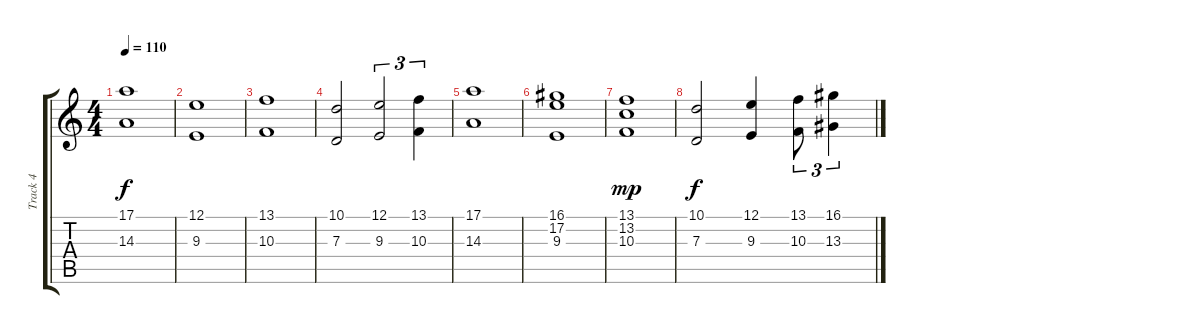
\track ("Track 4" "Track 4") {instrument stringensemble1}
\staff {score tabs}
\tuning (E4 B3 G3 D3 A2 E2) {hide}
\ts (4 4)
\tempo 110
\clef g2
\ks c
(17.1 14.3).1{dy f volume 3} |
(12.1 9.3).1 |
(13.1 10.3).1 |
(10.1 7.3).2 (12.1 9.3).2{tu (3 2)} (13.1 10.3).4{tu (3 2)} |
(17.1 14.3).1{volume 0} |
(16.1 17.2 9.3).1 |
(13.1 13.2 10.3).1{dy mp} |
(10.1 7.3).2{dy f} (12.1 9.3).4 (13.1 10.3).8{tu (3 2)} (16.1 13.3).4{tu (3 2)}
